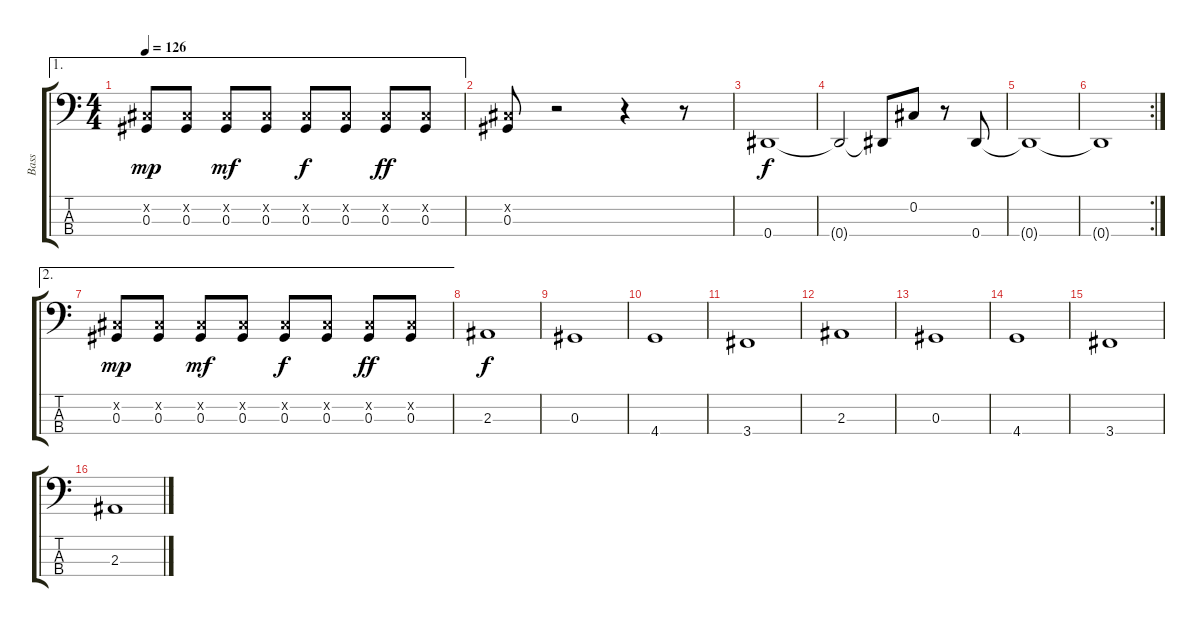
\track ("Bass" "Bass") {instrument electricbassfinger}
\staff {score tabs}
\tuning (Gb2 Db2 Ab1 Eb1) {hide}
\ae 1
\ts (4 4)
\tempo 126
\clef f4
\ks c
(0.2{x} 0.3).8{dy mp} (0.2{x} 0.3).8 (0.2{x} 0.3).8{dy mf} (0.2{x} 0.3).8 (0.2{x} 0.3).8{dy f} (0.2{x} 0.3).8 (0.2{x} 0.3).8{dy ff} (0.2{x} 0.3).8 |
(0.2{x} 0.3).8 r.2 r.4 r.8 |
0.4.1{dy f} |
0.4{t}.2 0.4{t}.8 0.2.8 r.8 0.4.8 |
0.4{t}.1 |
\rc 2
0.4{t}.1 |
\ae 2
(0.2{x} 0.3).8{dy mp} (0.2{x} 0.3).8 (0.2{x} 0.3).8{dy mf} (0.2{x} 0.3).8 (0.2{x} 0.3).8{dy f} (0.2{x} 0.3).8 (0.2{x} 0.3).8{dy ff} (0.2{x} 0.3).8 |
2.3.1{dy f} |
0.3.1 |
4.4.1 |
3.4.1 |
2.3.1 |
0.3.1 |
4.4.1 |
3.4.1 |
2.3.1
